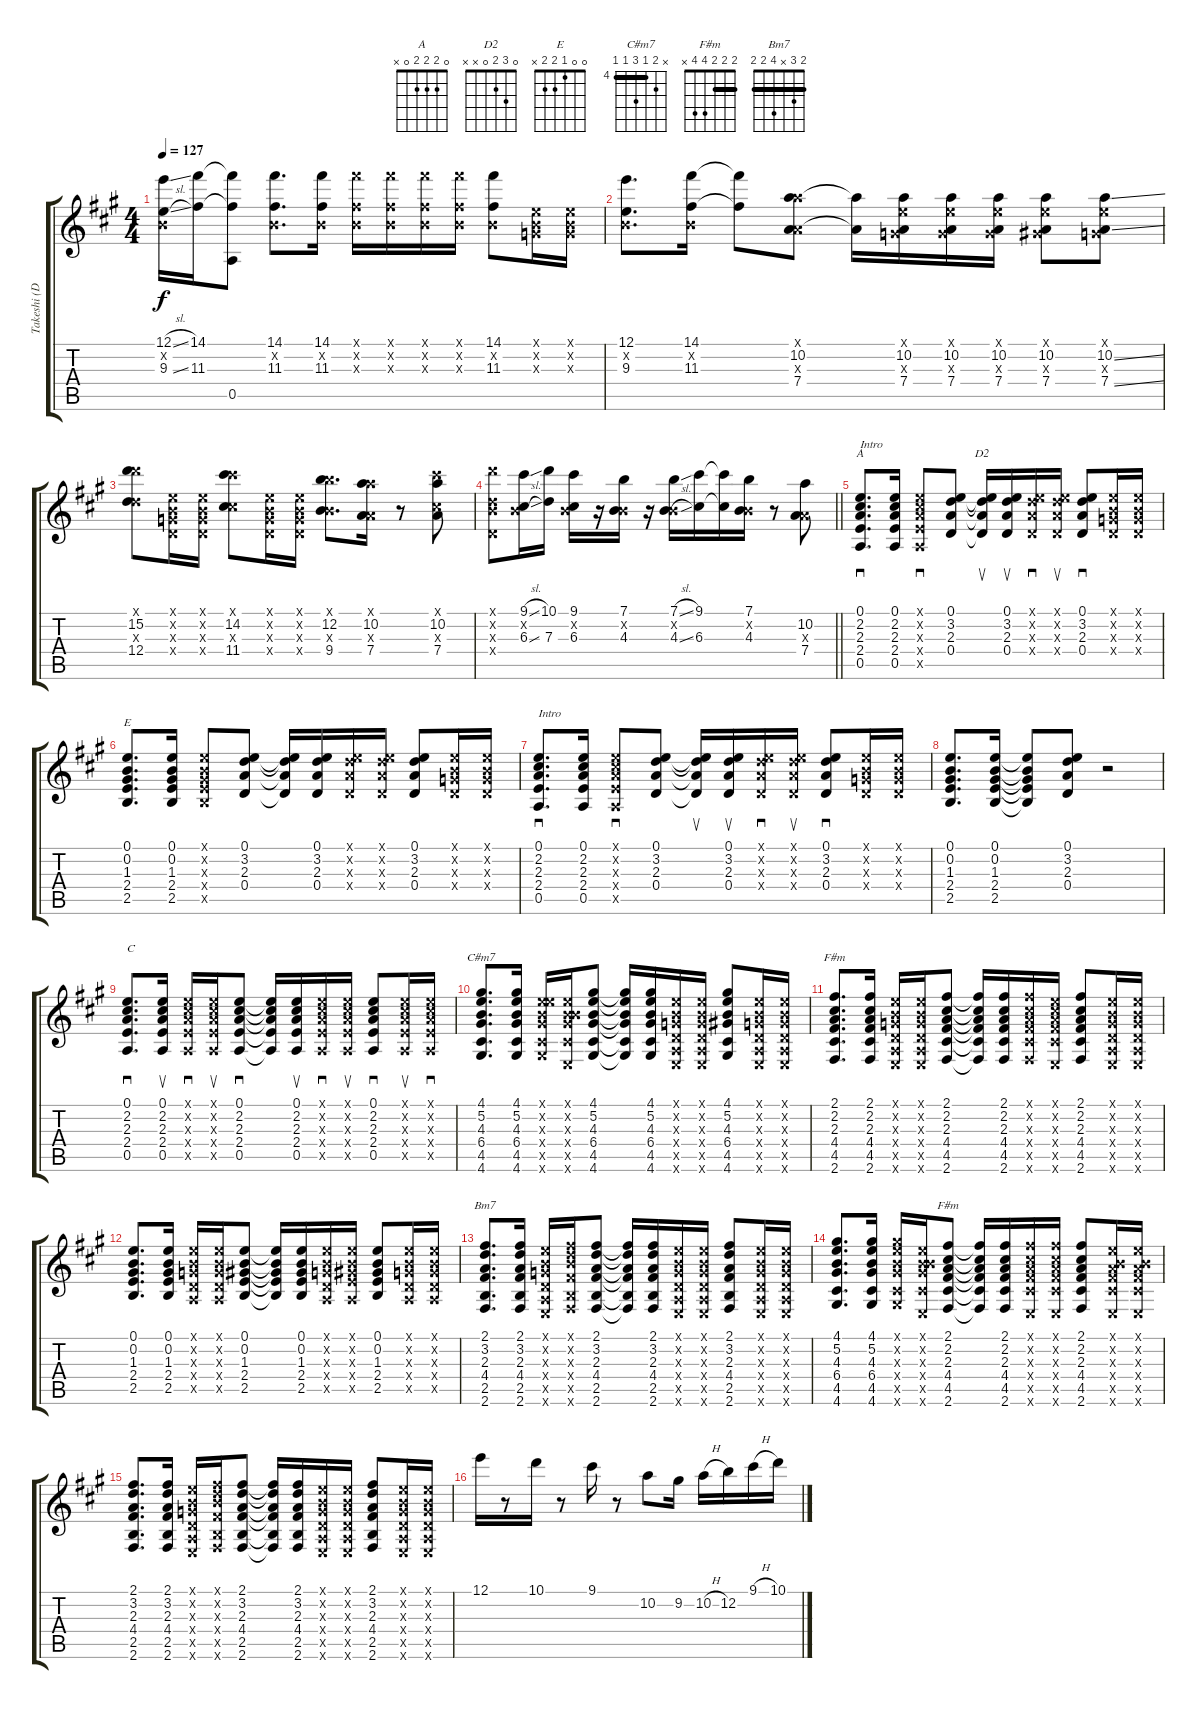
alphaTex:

\track ("Takeshi (Depa) Miura" "Takeshi (D") {instrument acousticguitarsteel}
\staff {score tabs}
\tuning (E4 B3 G3 D3 A2 E2) {hide}
\chord ("A" 0 2 2 2 0 x)
\chord ("D2" 0 3 2 0 x x)
\chord ("E" 0 0 1 2 2 x)
\chord ("C#m7" x 5 4 6 4 4) {firstfret 4 barre 4}
\chord ("F#m" x 2 2 4 4 2) {barre 2}
\chord ("Bm7" 2 3 x 4 2 2) {barre 2}
\chord ("F#m" 2 2 2 4 4 x) {barre 2}
\ts (4 4)
\tempo 127
\clef g2
\ks a
(12.1{sl} 0.2{x} 9.3{sl}).16{dy f} (14.1 11.3).16 (14.1{t} 11.3{t} 0.5).8 (14.1 0.2{x} 11.3).8{d} (14.1 0.2{x} 11.3).16 (14.1{x} 0.2{x} 11.3{x}).16 (14.1{x} 0.2{x} 11.3{x}).16 (14.1{x} 0.2{x} 11.3{x}).16 (14.1{x} 0.2{x} 11.3{x}).16 (14.1 0.2{x} 11.3).8 (0.1{x} 0.2{x} 0.3{x}).16 (0.1{x} 0.2{x} 0.3{x}).16 |
(12.1 0.2{x} 9.3).8{d} (14.1 0.2{x} 11.3).16 (14.1{t} 11.3{t}).8 (5.1{x} 10.2 2.3{x} 7.4).8 (10.2{t} 7.4{t}).16 (0.1{x} 10.2 0.3{x} 7.4).16 (0.1{x} 10.2 0.3{x} 7.4).16 (0.1{x} 10.2 0.3{x} 7.4).16 (0.1{x} 10.2 1.3{x} 7.4).8 (0.1{x} 10.2{ss} 0.3{x} 7.4{ss}).8 |
(10.1{x} 15.2 7.3{x} 12.4).8 (0.1{x} 0.2{x} 0.3{x} 0.4{x}).16 (0.1{x} 0.2{x} 0.3{x} 0.4{x}).16 (9.1{x} 14.2 6.3{x} 11.4).8 (0.1{x} 0.2{x} 0.3{x} 0.4{x}).16 (0.1{x} 0.2{x} 0.3{x} 0.4{x}).16 (7.1{x} 12.2 4.3{x} 9.4).8{d} (5.1{x} 10.2 2.3{x} 7.4).16 r.8 (9.1{x} 10.2 6.3{x} 7.4).8 |
\barLineRight lightlight
(10.1{x} 0.2{x} 7.3{x} 0.4{x}).8 (9.1{sl} 0.2{x} 6.3{sl}).16 (10.1 7.3).16 (9.1 0.2{x} 6.3).16 r.16 (7.1 0.2{x} 4.3).16 r.16 (7.1{sl} 0.2{x} 4.3{sl}).16 (9.1 6.3).16 (9.1{t} 6.3{t}).16 (7.1 0.2{x} 4.3).16 r.8 (10.2 2.3{x} 7.4).8 |
(0.1 2.2 2.3 2.4 0.5).8{d sd ch "A" txt "Intro" volume 13} (0.1 2.2 2.3 2.4 0.5).16 (0.1{x} 2.2{x} 2.3{x} 2.4{x} 0.5{x}).8{sd} (0.1 3.2 2.3 0.4).8 (0.1{t} 3.2{t} 2.3{t} 0.4{t}).16{su ch "D2"} (0.1 3.2 2.3 0.4).16{su} (0.1{x} 3.2{x} 2.3{x} 0.4{x}).16{sd} (0.1{x} 3.2{x} 2.3{x} 0.4{x}).16{su} (0.1 3.2 2.3 0.4).8{sd} (0.1{x} 0.2{x} 0.3{x} 0.4{x}).16 (0.1{x} 0.2{x} 0.3{x} 0.4{x}).16 |
(0.1 0.2 1.3 2.4 2.5).8{d ch "E"} (0.1 0.2 1.3 2.4 2.5).16 (0.1{x} 0.2{x} 1.3{x} 2.4{x} 2.5{x}).8 (0.1 3.2 2.3 0.4).8 (0.1{t} 3.2{t} 2.3{t} 0.4{t}).16 (0.1 3.2 2.3 0.4).16 (0.1{x} 3.2{x} 2.3{x} 0.4{x}).16 (0.1{x} 3.2{x} 2.3{x} 0.4{x}).16 (0.1 3.2 2.3 0.4).8 (0.1{x} 0.2{x} 0.3{x} 0.4{x}).16 (0.1{x} 0.2{x} 0.3{x} 0.4{x}).16 |
(0.1 2.2 2.3 2.4 0.5).8{d sd txt "Intro" volume 13} (0.1 2.2 2.3 2.4 0.5).16 (0.1{x} 2.2{x} 2.3{x} 2.4{x} 0.5{x}).8{sd} (0.1 3.2 2.3 0.4).8 (0.1{t} 3.2{t} 2.3{t} 0.4{t}).16{su} (0.1 3.2 2.3 0.4).16{su} (0.1{x} 3.2{x} 2.3{x} 0.4{x}).16{sd} (0.1{x} 3.2{x} 2.3{x} 0.4{x}).16{su} (0.1 3.2 2.3 0.4).8{sd} (0.1{x} 0.2{x} 0.3{x} 0.4{x}).16 (0.1{x} 0.2{x} 0.3{x} 0.4{x}).16 |
(0.1 0.2 1.3 2.4 2.5).8{d} (0.1 0.2 1.3 2.4 2.5).16 (0.1{t} 0.2{t} 1.3{t} 2.4{t} 2.5{t}).8 (0.1 3.2 2.3 0.4).8 r.2{volume 13} |
(0.1 2.2 2.3 2.4 0.5).8{d sd txt "C"} (0.1 2.2 2.3 2.4 0.5).16{su} (0.1{x} 2.2{x} 2.3{x} 2.4{x} 0.5{x}).16{sd} (0.1{x} 2.2{x} 2.3{x} 2.4{x} 0.5{x}).16{su} (0.1 2.2 2.3 2.4 0.5).8{sd} (0.1{t} 2.2{t} 2.3{t} 2.4{t} 0.5{t}).16 (0.1 2.2 2.3 2.4 0.5).16{su} (0.1{x} 2.2{x} 2.3{x} 2.4{x} 0.5{x}).16{sd} (0.1{x} 2.2{x} 2.3{x} 2.4{x} 0.5{x}).16{su} (0.1 2.2 2.3 2.4 0.5).8{sd} (0.1{x} 2.2{x} 2.3{x} 2.4{x} 0.5{x}).16{su} (0.1{x} 2.2{x} 2.3{x} 2.4{x} 0.5{x}).16{sd} |
(4.1 5.2 4.3 6.4 4.5 4.6).8{d ch "C#m7"} (4.1 5.2 4.3 6.4 4.5 4.6).16 (0.1{x} 5.2{x} 4.3{x} 6.4{x} 4.5{x} 4.6{x}).16 (0.1{x} 0.2{x} 4.3{x} 6.4{x} 4.5{x} 0.6{x}).16 (4.1 5.2 4.3 6.4 4.5 4.6).8 (4.1{t} 5.2{t} 4.3{t} 6.4{t} 4.5{t} 4.6{t}).16 (4.1 5.2 4.3 6.4 4.5 4.6).16 (0.1{x} 0.2{x} 0.3{x} 0.4{x} 0.5{x} 0.6{x}).16 (0.1{x} 0.2{x} 0.3{x} 0.4{x} 0.5{x} 0.6{x}).16 (4.1 5.2 4.3 6.4 4.5 4.6).8 (0.1{x} 0.2{x} 0.3{x} 0.4{x} 0.5{x} 0.6{x}).16 (0.1{x} 0.2{x} 0.3{x} 0.4{x} 0.5{x} 0.6{x}).16 |
(2.1 2.2 2.3 4.4 4.5 2.6).8{d ch "F#m"} (2.1 2.2 2.3 4.4 4.5 2.6).16 (0.1{x} 0.2{x} 0.3{x} 0.4{x} 0.5{x} 0.6{x}).16 (0.1{x} 0.2{x} 0.3{x} 0.4{x} 0.5{x} 0.6{x}).16 (2.1 2.2 2.3 4.4 4.5 2.6).8 (2.1{t} 2.2{t} 2.3{t} 4.4{t} 4.5{t} 2.6{t}).16 (2.1 2.2 2.3 4.4 4.5 2.6).16 (2.1{x} 2.2{x} 2.3{x} 4.4{x} 4.5{x} 2.6{x}).16 (0.1{x} 2.2{x} 2.3{x} 4.4{x} 4.5{x} 0.6{x}).16 (2.1 2.2 2.3 4.4 4.5 2.6).8 (0.1{x} 0.2{x} 0.3{x} 0.4{x} 0.5{x} 0.6{x}).16 (0.1{x} 0.2{x} 0.3{x} 0.4{x} 0.5{x} 0.6{x}).16 |
(0.1 0.2 1.3 2.4 2.5).8{d} (0.1 0.2 1.3 2.4 2.5).16 (0.1{x} 0.2{x} 0.3{x} 0.4{x} 0.5{x}).16 (0.1{x} 0.2{x} 0.3{x} 0.4{x} 0.5{x}).16 (0.1 0.2 1.3 2.4 2.5).8 (0.1{t} 0.2{t} 1.3{t} 2.4{t} 2.5{t}).16 (0.1 0.2 1.3 2.4 2.5).16 (0.1{x} 0.2{x} 0.3{x} 0.4{x} 0.5{x}).16 (0.1{x} 0.2{x} 1.3{x} 2.4{x} 0.5{x}).16 (0.1 0.2 1.3 2.4 2.5).8 (0.1{x} 0.2{x} 0.3{x} 0.4{x} 0.5{x}).16 (0.1{x} 0.2{x} 0.3{x} 0.4{x} 0.5{x}).16 |
(2.1 3.2 2.3 4.4 2.5 2.6).8{d ch "Bm7"} (2.1 3.2 2.3 4.4 2.5 2.6).16 (0.1{x} 0.2{x} 0.3{x} 0.4{x} 0.5{x} 0.6{x}).16 (2.1{x} 3.2{x} 4.3{x} 4.4{x} 2.5{x} 2.6{x}).16 (2.1 3.2 2.3 4.4 2.5 2.6).8 (2.1{t} 3.2{t} 2.3{t} 4.4{t} 2.5{t} 2.6{t}).16 (2.1 3.2 2.3 4.4 2.5 2.6).16 (0.1{x} 0.2{x} 0.3{x} 0.4{x} 0.5{x} 0.6{x}).16 (0.1{x} 0.2{x} 0.3{x} 0.4{x} 0.5{x} 0.6{x}).16 (2.1 3.2 2.3 4.4 2.5 2.6).8 (0.1{x} 0.2{x} 0.3{x} 0.4{x} 0.5{x} 0.6{x}).16 (0.1{x} 0.2{x} 0.3{x} 0.4{x} 0.5{x} 0.6{x}).16 |
(4.1 5.2 4.3 6.4 4.5 4.6).8{d} (4.1 5.2 4.3 6.4 4.5 4.6).16 (4.1{x} 5.2{x} 4.3{x} 6.4{x} 4.5{x} 4.6{x}).16 (0.1{x} 0.2{x} 4.3{x} 6.4{x} 4.5{x} 0.6{x}).16 (2.1 2.2 2.3 4.4 4.5 2.6).8{ch "F#m"} (2.1{t} 2.2{t} 2.3{t} 4.4{t} 4.5{t} 2.6{t}).16 (2.1 2.2 2.3 4.4 4.5 2.6).16 (2.1{x} 2.2{x} 2.3{x} 4.4{x} 4.5{x} 0.6{x}).16 (2.1{x} 2.2{x} 2.3{x} 4.4{x} 4.5{x} 0.6{x}).16 (2.1 2.2 2.3 4.4 4.5 2.6).8 (0.1{x} 0.2{x} 2.3{x} 4.4{x} 4.5{x} 0.6{x}).16 (0.1{x} 0.2{x} 2.3{x} 4.4{x} 4.5{x} 0.6{x}).16 |
(2.1 3.2 2.3 4.4 2.5 2.6).8{d} (2.1 3.2 2.3 4.4 2.5 2.6).16 (0.1{x} 0.2{x} 0.3{x} 0.4{x} 0.5{x} 0.6{x}).16 (2.1{x} 3.2{x} 4.3{x} 4.4{x} 2.5{x} 2.6{x}).16 (2.1 3.2 2.3 4.4 2.5 2.6).8 (2.1{t} 3.2{t} 2.3{t} 4.4{t} 2.5{t} 2.6{t}).16 (2.1 3.2 2.3 4.4 2.5 2.6).16 (0.1{x} 0.2{x} 0.3{x} 0.4{x} 0.5{x} 0.6{x}).16 (0.1{x} 0.2{x} 0.3{x} 0.4{x} 0.5{x} 0.6{x}).16 (2.1 3.2 2.3 4.4 2.5 2.6).8 (0.1{x} 0.2{x} 0.3{x} 0.4{x} 0.5{x} 0.6{x}).16 (0.1{x} 0.2{x} 0.3{x} 0.4{x} 0.5{x} 0.6{x}).16 |
12.1.16 r.8 10.1.16 r.8 9.1.16 r.8 10.2.8 9.2.16 10.2{h}.16 12.2.16 9.1{h}.16 10.1.16
